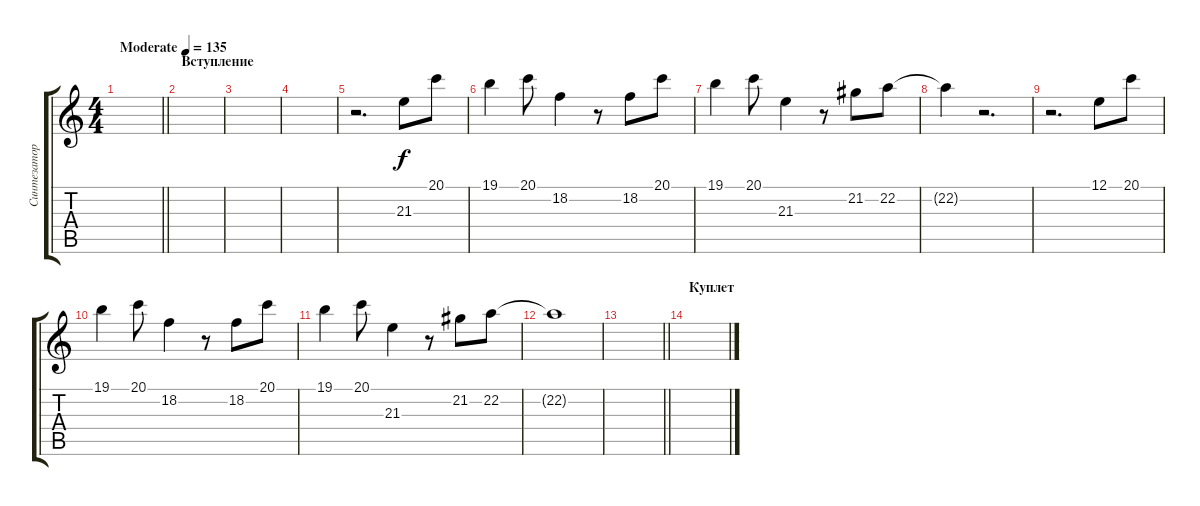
\track ("Синтезатор" "Синтезатор") {instrument lead2sawtooth}
\staff {score tabs}
\tuning (E4 B3 G3 D3 A2 E2) {hide}
\ts (4 4)
\tempo (135 "Moderate")
\clef g2
\barLineRight lightlight
\ks c
|
\section ("" "Вступление")
|
|
|
r.2{d} 21.3.8 20.1.8 |
19.1.4 20.1.8 18.2.4 r.8 18.2.8 20.1.8 |
19.1.4 20.1.8 21.3.4 r.8 21.2.8 22.2.8 |
22.2{t}.4 r.2{d} |
r.2{d} 12.1.8 20.1.8 |
19.1.4 20.1.8 18.2.4 r.8 18.2.8 20.1.8 |
19.1.4 20.1.8 21.3.4 r.8 21.2.8 22.2.8 |
22.2{t}.1 |
\barLineRight lightlight
|
\section ("" "Куплет")
